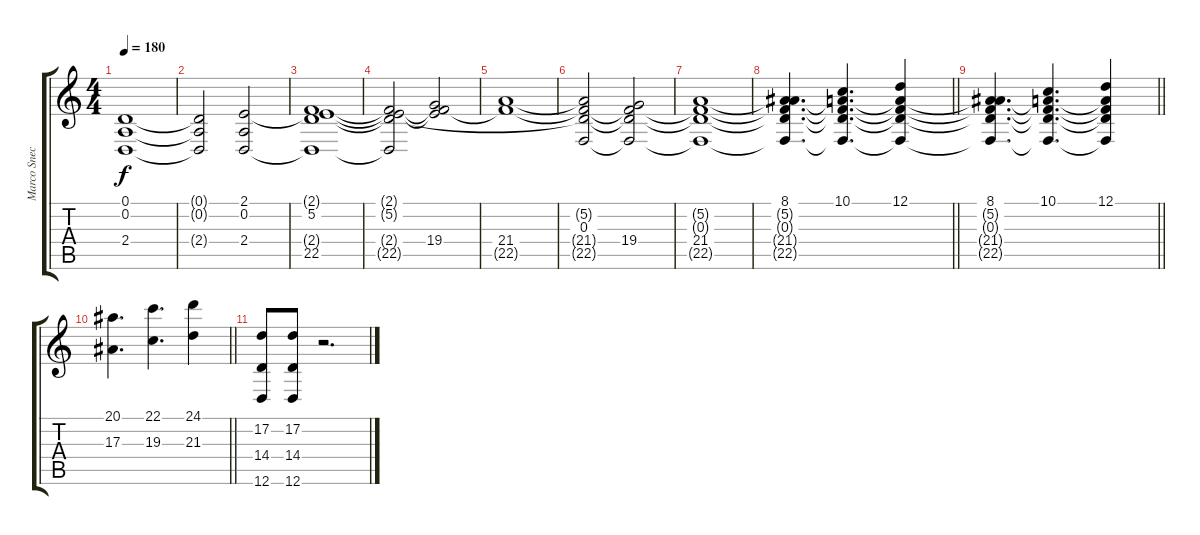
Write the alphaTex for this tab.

\track ("Marco Sneck" "Marco Snec") {instrument stringensemble1}
\staff {score tabs}
\tuning (D4 A3 F3 C3 G2 D2) {hide}
\ts (4 4)
\tempo 180
\clef g2
\ks c
(0.1 0.2 2.4).1{dy f instrument stringensemble1} |
(0.1{t} 0.2{t} 2.4{t}).2 (2.1 0.2 2.4).2 |
(2.1{t} 5.2 2.4{t} 22.5).1 |
(2.1{t} 5.2{t} 2.4{t} 22.5{t}).2 (2.1{t} 19.4 22.5{t}).2 |
(21.4 22.5{t}).1{instrument stringensemble1} |
(5.2{t} 0.3 21.4{t} 22.5{t}).2 (5.2{t} 0.3{t} 19.4 22.5{t}).2 |
(5.2{t} 0.3{t} 21.4 22.5{t}).1 |
\barLineRight lightlight
(8.1 5.2{t} 0.3{t} 21.4{t} 22.5{t}).4{d} (10.1 5.2{t} 0.3{t} 21.4{t} 22.5{t}).4{d} (12.1 5.2{t} 0.3{t} 21.4{t} 22.5{t}).4 |
\barLineRight lightlight
(8.1 5.2{t} 0.3{t} 21.4{t} 22.5{t}).4{d} (10.1 5.2{t} 0.3{t} 21.4{t} 22.5{t}).4{d} (12.1 5.2{t} 0.3{t} 21.4{t} 22.5{t}).4 |
\barLineRight lightlight
(20.1 17.3).4{d} (22.1 19.3).4{d} (24.1 21.3).4 |
(17.2 14.4 12.6).8 (17.2 14.4 12.6).8 r.2{d}
